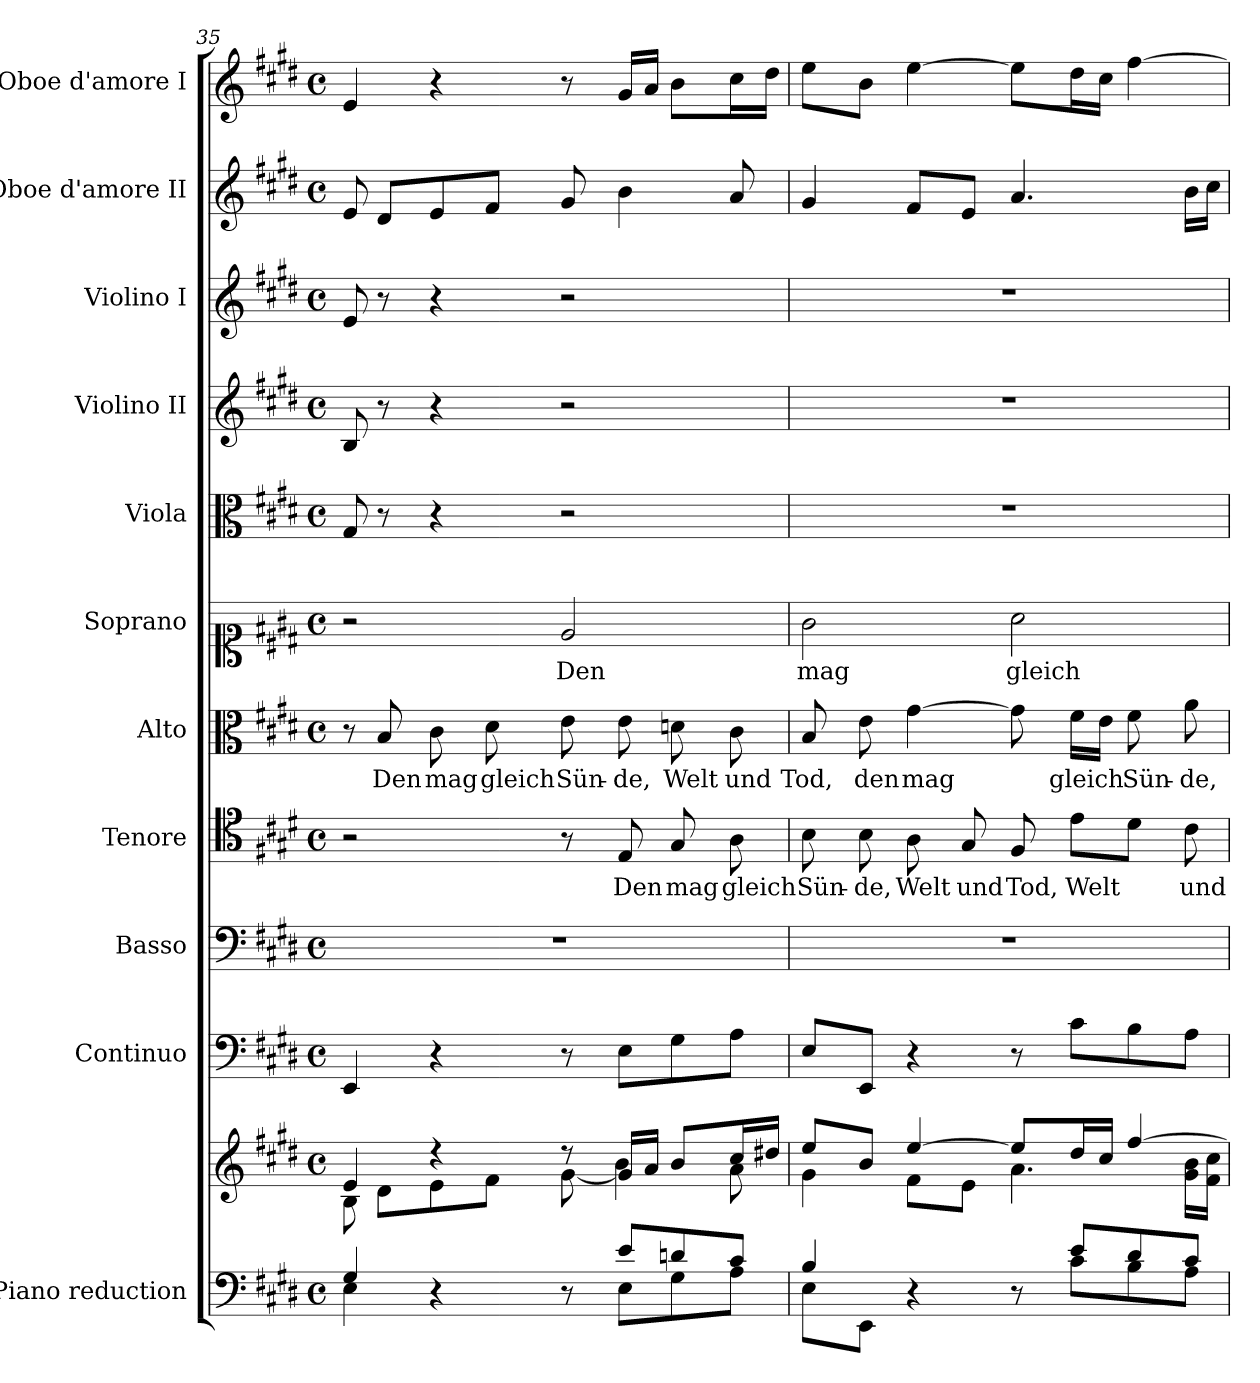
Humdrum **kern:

**kern	**kern	**kern	**kern	**kern	**text	**kern	**text	**kern	**text	**kern	**kern	**kern	**kern	**kern
*part11	*part11	*part10	*part9	*part8	*part8	*part7	*part7	*part6	*part6	*part5	*part4	*part3	*part2	*part1
*staff12	*staff11	*staff10	*staff9	*staff8	*staff8	*staff7	*staff7	*staff6	*staff6	*staff5	*staff4	*staff3	*staff2	*staff1
*I"Piano reduction	*	*I"Continuo	*I"Basso	*I"Tenore	*	*I"Alto	*	*I"Soprano	*	*I"Viola	*I"Violino II	*I"Violino I	*I"Oboe d'amore II	*I"Oboe d'amore I
*I'Pno	*	*	*	*	*	*	*	*	*	*I'Vla	*I'Vln	*I'Vln	*I'Ob	*I'Ob
*clefF4	*clefG2	*clefF4	*clefF4	*clefC4	*	*clefC3	*	*clefC1	*	*clefC3	*clefG2	*clefG2	*clefG2	*clefG2
*k[f#c#g#d#]	*k[f#c#g#d#]	*k[f#c#g#d#]	*k[f#c#g#d#]	*k[f#c#g#d#]	*	*k[f#c#g#d#]	*	*k[f#c#g#d#]	*	*k[f#c#g#d#]	*k[f#c#g#d#]	*k[f#c#g#d#]	*k[f#c#g#d#]	*k[f#c#g#d#]
*M4/4	*M4/4	*M4/4	*M4/4	*M4/4	*	*M4/4	*	*M4/4	*	*M4/4	*M4/4	*M4/4	*M4/4	*M4/4
*met(c)	*met(c)	*met(c)	*met(c)	*met(c)	*	*met(c)	*	*met(c)	*	*met(c)	*met(c)	*met(c)	*met(c)	*met(c)
=35	=35	=35	=35	=35	=35	=35	=35	=35	=35	=35	=35	=35	=35	=35
*^	*^	*	*	*	*	*	*	*	*	*	*	*	*	*
4G#/	4E\	4e/	8B\	4EE/	1r	2r	.	8r	.	2r	.	8G#/	8B/	8e/	8e/	4e/
!	!	!	!	!	!	!	!	!	!LO:LY:b	!	!	!	!	!	!	!
.	.	.	8d#\L	.	.	.	.	8B/	Den	.	.	8r	8r	8r	8d#/L	.
!	!	!	!	!	!	!	!	!	!LO:LY:b	!	!	!	!	!	!	!
4r	4ryy	4r	8e\	4r	.	.	.	8c#\	mag	.	.	4r	4r	4r	8e/	4r
!	!	!	!	!	!	!	!	!	!LO:LY:b	!	!	!	!	!	!	!
.	.	.	8f#\J	.	.	.	.	8d#\	gleich	.	.	.	.	.	8f#/J	.
!	!	!	!	!	!	!	!	!	!LO:LY:b	!	!LO:LY:b	!	!	!	!	!
8r	8ryy	8r	[8g#\	8r	.	8r	.	8e\	Sün-	2e/	Den	2r	2r	2r	8g#/	8r
!	!	!	!	!	!	!	!LO:LY:b	!	!LO:LY:b	!	!	!	!	!	!	!
8e/L	8E\L	16g#/LL]	4b\	8E\L	.	8E/	Den	8e\	-de,	.	.	.	.	.	4b\	16g#/LL
.	.	16a/JJ	.	.	.	.	.	.	.	.	.	.	.	.	.	16a/JJ
!	!	!	!	!	!	!	!LO:LY:b	!	!LO:LY:b	!	!	!	!	!	!	!
8dn/	8G#\	8b/L	.	8G#\	.	8G#/	mag	8dn\	Welt	.	.	.	.	.	.	8b\L
!	!	!	!	!	!	!	!LO:LY:b	!	!LO:LY:b	!	!	!	!	!	!	!
8c#/J	8A\J	16cc#/L	8a\	8A\J	.	8A\	gleich	8c#\	und	.	.	.	.	.	8a/	16cc#\L
.	.	16dd#X/JJ	.	.	.	.	.	.	.	.	.	.	.	.	.	16dd#\JJ
=36	=36	=36	=36	=36	=36	=36	=36	=36	=36	=36	=36	=36	=36	=36	=36	=36
!	!	!	!	!	!	!	!LO:LY:b	!	!LO:LY:b	!	!LO:LY:b	!	!	!	!	!
4B/	8E\L	8ee/L	4g#\	8E/L	1r	8B\	Sün-	8B/	Tod,	2g#\	mag	1r	1r	1r	4g#/	8ee\L
!	!	!	!	!	!	!	!LO:LY:b	!	!LO:LY:b	!	!	!	!	!	!	!
.	8EE\J	8b/J	.	8EE/J	.	8B\	-de,	8e\	den	.	.	.	.	.	.	8b\J
!	!	!	!	!	!	!	!LO:LY:b	!	!LO:LY:b	!	!	!	!	!	!	!
4r	4ryy	[4ee/	8f#\L	4r	.	8A\	Welt	[4g#\	mag	.	.	.	.	.	8f#/L	[4ee\
!	!	!	!	!	!	!	!LO:LY:b	!	!	!	!	!	!	!	!	!
.	.	.	8e\J	.	.	8G#/	und	.	.	.	.	.	.	.	8e/J	.
!	!	!	!	!	!	!	!LO:LY:b	!	!	!	!LO:LY:b	!	!	!	!	!
8r	8ryy	8ee/L]	4.a\	8r	.	8F#/	Tod,	8g#\]	.	2a\	gleich	.	.	.	4.a/	8ee\L]
!	!	!	!	!	!	!	!LO:LY:b	!	!LO:LY:b	!	!	!	!	!	!	!
8e/L	8c#\L	16dd#/L	.	8c#\L	.	8e\L	Welt	16f#\LL	gleich	.	.	.	.	.	.	16dd#\L
.	.	16cc#/JJ	.	.	.	.	.	16e\JJ	.	.	.	.	.	.	.	16cc#\JJ
!	!	!	!	!	!	!	!	!	!LO:LY:b	!	!	!	!	!	!	!
8d#/	8B\	[4ff#/	.	8B\	.	8d#\J	.	8f#\	Sün-	.	.	.	.	.	.	[4ff#\
!	!	!	!	!	!	!	!LO:LY:b	!	!LO:LY:b	!	!	!	!	!	!	!
8c#/J	8A\J	.	16g#\ 16b\LL	8A\J	.	8c#\	und	8a\	-de,	.	.	.	.	.	16b\LL	.
.	.	.	16f#\ 16cc#\JJ	.	.	.	.	.	.	.	.	.	.	.	16cc#\JJ	.
*v	*v	*	*	*	*	*	*	*	*	*	*	*	*	*	*	*
*	*v	*v	*	*	*	*	*	*	*	*	*	*	*	*	*
=	=	=	=	=	=	=	=	=	=	=	=	=	=	=
*-	*-	*-	*-	*-	*-	*-	*-	*-	*-	*-	*-	*-	*-	*-
